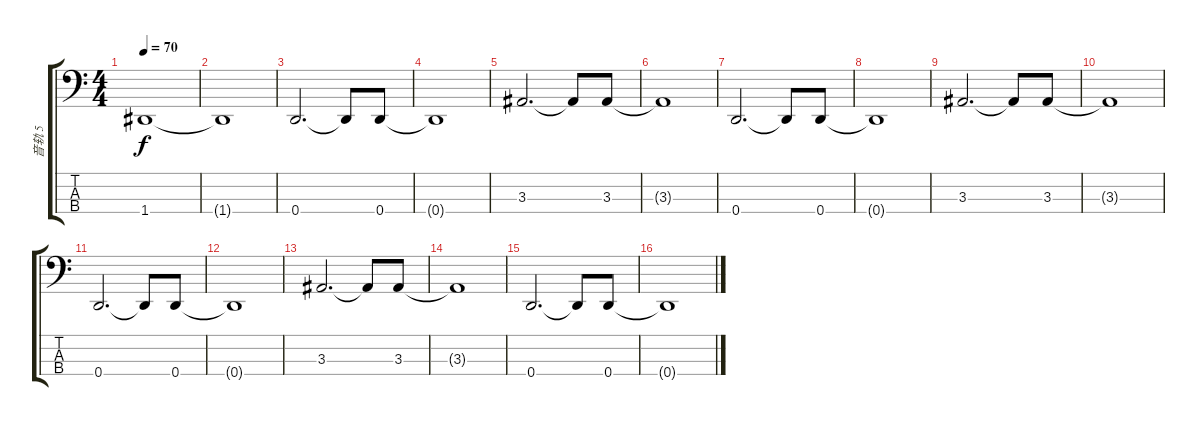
\track ("音轨 5" "音轨 5") {instrument electricbassfinger}
\staff {score tabs}
\tuning (F2 C2 G1 D1) {hide}
\ts (4 4)
\tempo 70
\clef f4
\ks c
1.4.1{dy f} |
1.4{t}.1 |
0.4.2{d} 0.4{t}.8 0.4.8 |
0.4{t}.1 |
3.3.2{d} 3.3{t}.8 3.3.8 |
3.3{t}.1 |
0.4.2{d} 0.4{t}.8 0.4.8 |
0.4{t}.1 |
3.3.2{d} 3.3{t}.8 3.3.8 |
3.3{t}.1 |
0.4.2{d} 0.4{t}.8 0.4.8 |
0.4{t}.1 |
3.3.2{d} 3.3{t}.8 3.3.8 |
3.3{t}.1 |
0.4.2{d} 0.4{t}.8 0.4.8 |
0.4{t}.1
